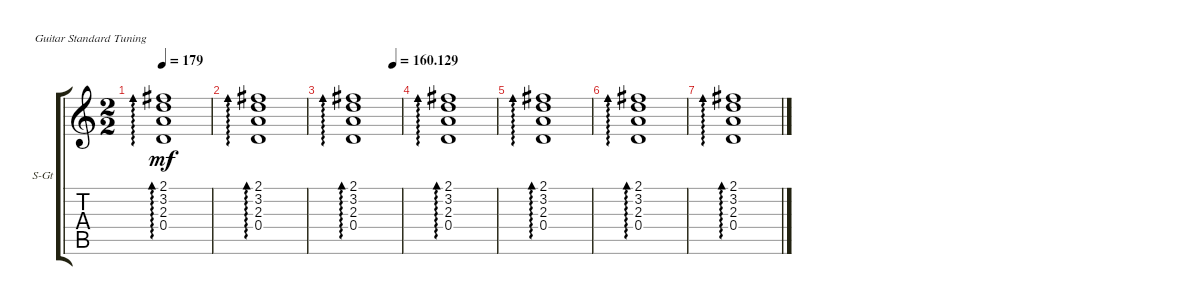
\defaultSystemsLayout 4
\bracketExtendMode groupsimilarinstruments
\firstSystemTrackNameOrientation horizontal
\otherSystemsTrackNameOrientation horizontal
\track ("Steel Guitar" "S-Gt") {instrument acousticguitarsteel}
\staff {score tabs}
\tuning (E4 B3 G3 D3 A2 E2)
\ts (2 2)
\tempo 179
\clef g2
\scale
0.333333
\ks c
(2.3 3.2 2.1 0.4).1{ad 0 dy mf} |
\scale
0.333333 (2.3 3.2 2.1 0.4).1{ad 0} |
\tempo (160.129 0.833333)
(2.3 3.2 2.1 0.4).1{ad 0} |
(2.3 3.2 2.1 0.4).1{ad 0} |
(2.3 3.2 2.1 0.4).1{ad 0} |
(2.3 3.2 2.1 0.4).1{ad 0} |
(2.3 3.2 2.1 0.4).1{ad 0}
